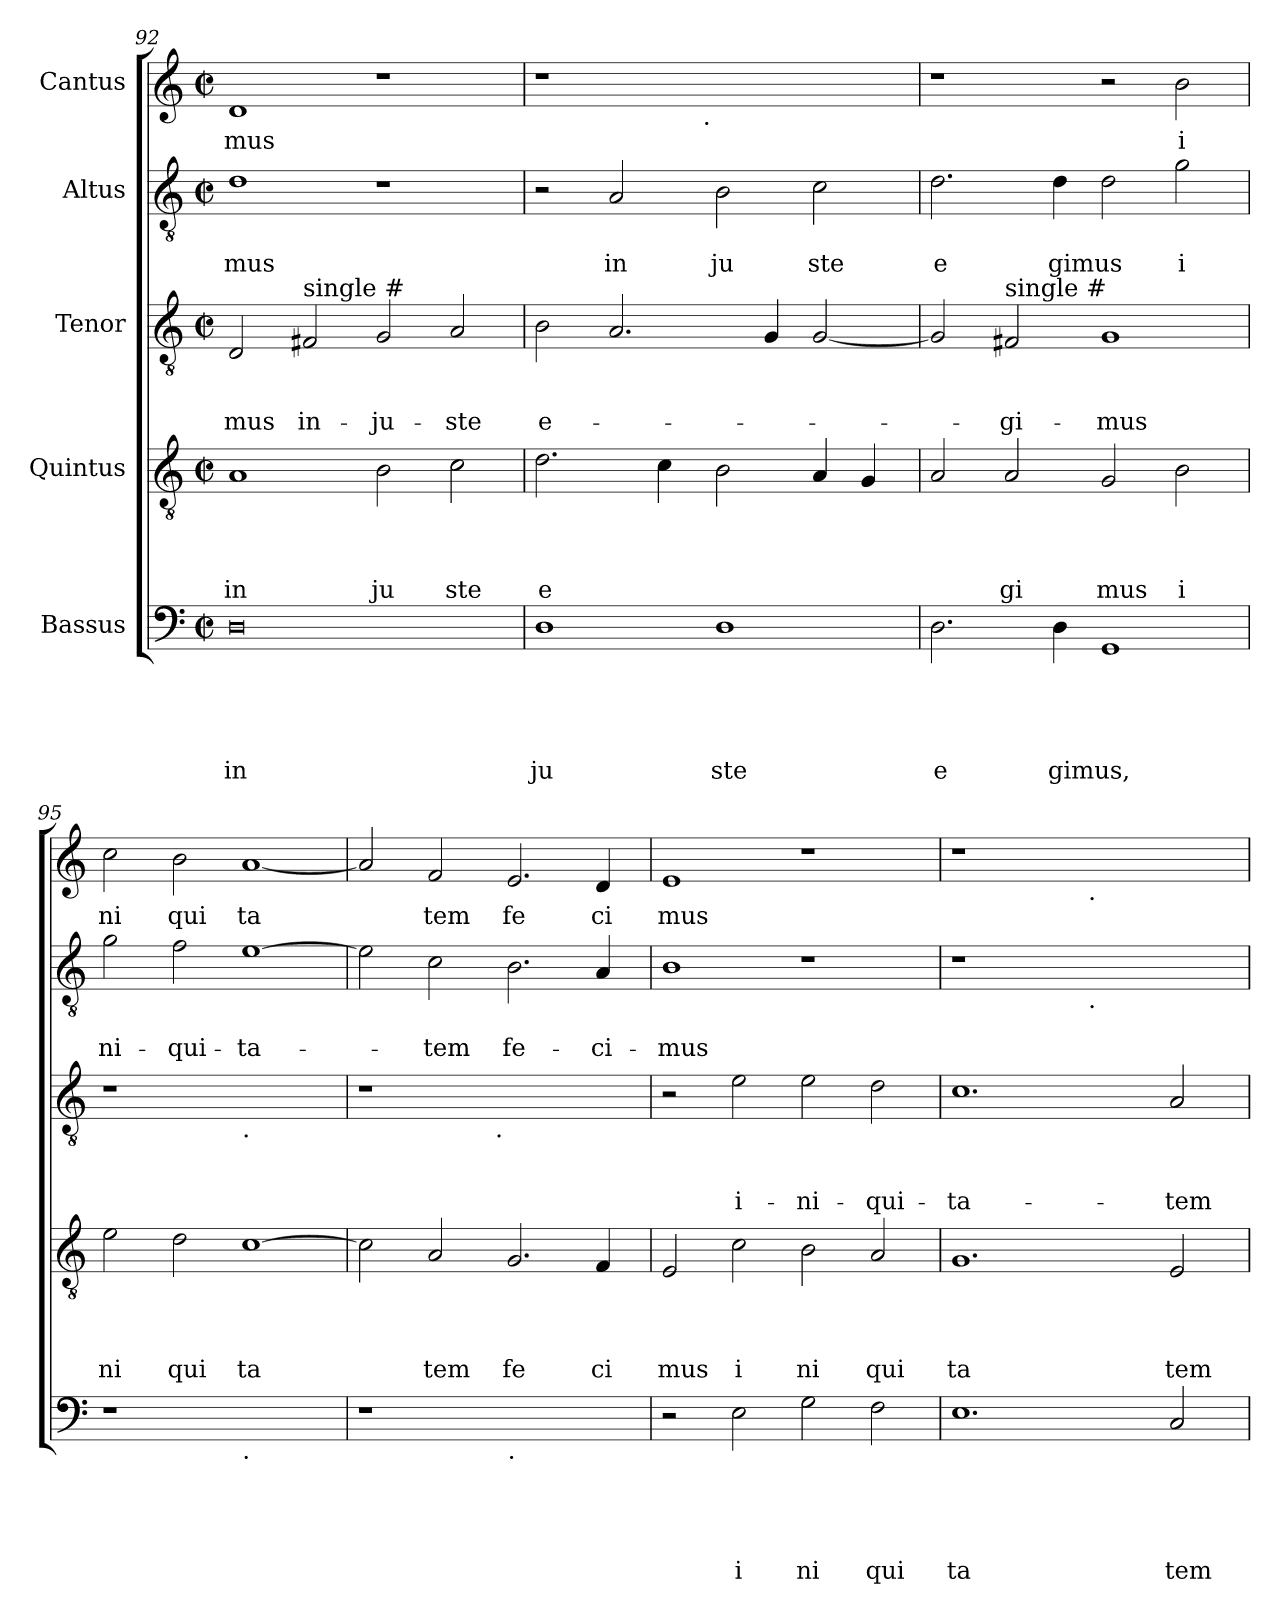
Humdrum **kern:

**kern	**text	**text	**text	**text	**text	**kern	**text	**text	**text	**text	**kern	**text	**text	**text	**kern	**text	**text	**kern	**text
*part5	*part5	*part5	*part5	*part5	*part5	*part4	*part4	*part4	*part4	*part4	*part3	*part3	*part3	*part3	*part2	*part2	*part2	*part1	*part1
*staff5	*staff5	*staff5	*staff5	*staff5	*staff5	*staff4	*staff4	*staff4	*staff4	*staff4	*staff3	*staff3	*staff3	*staff3	*staff2	*staff2	*staff2	*staff1	*staff1
*I"Bassus	*	*	*	*	*	*I"Quintus	*	*	*	*	*I"Tenor	*	*	*	*I"Altus	*	*	*I"Cantus	*
*clefF4	*	*	*	*	*	*clefGv2	*	*	*	*	*clefGv2	*	*	*	*clefGv2	*	*	*clefG2	*
*k[]	*	*	*	*	*	*k[]	*	*	*	*	*k[]	*	*	*	*k[]	*	*	*k[]	*
*C:	*	*	*	*	*	*C:	*	*	*	*	*C:	*	*	*	*C:	*	*	*C:	*
*M2/2	*	*	*	*	*	*M2/2	*	*	*	*	*M2/2	*	*	*	*M2/2	*	*	*M2/2	*
*met(c|)	*	*	*	*	*	*met(c|)	*	*	*	*	*met(c|)	*	*	*	*met(c|)	*	*	*met(c|)	*
=92	=92	=92	=92	=92	=92	=92	=92	=92	=92	=92	=92	=92	=92	=92	=92	=92	=92	=92	=92
!	!	!	!	!	!LO:LY:b	!	!	!	!	!LO:LY:b	!	!	!	!LO:LY:b	!	!	!LO:LY:b	!	!LO:LY:b
0D	.	.	.	.	in	1A	.	.	.	in	2D/	.	.	-mus	1d	.	mus	1d	mus
!	!	!	!	!	!	!	!	!	!	!	!LO:TX:a:t=single #	!	!	!	!	!	!	!	!
!	!	!	!	!	!	!	!	!	!	!	!	!	!	!LO:LY:b	!	!	!	!	!
.	.	.	.	.	.	.	.	.	.	.	2F#/	.	.	in-	.	.	.	.	.
!	!	!	!	!	!	!	!	!	!	!LO:LY:b	!	!	!	!LO:LY:b	!	!	!	!	!
.	.	.	.	.	.	2B\	.	.	.	ju	2G/	.	.	-ju-	1r	.	.	1r	.
!	!	!	!	!	!	!	!	!	!	!LO:LY:b	!	!	!	!LO:LY:b	!	!	!	!	!
.	.	.	.	.	.	2c\	.	.	.	ste	2A/	.	.	-ste	.	.	.	.	.
=93	=93	=93	=93	=93	=93	=93	=93	=93	=93	=93	=93	=93	=93	=93	=93	=93	=93	=93	=93
!	!	!	!	!	!LO:LY:b	!	!	!	!	!LO:LY:b	!	!	!	!LO:LY:b	!	!	!	!	!
*	*	*	*	*	*	*	*	*	*	*	*	*	*	*	*	*	*	*^	*
1D	.	.	.	.	ju	2.d\	.	.	.	e	2B\	.	.	e-	2r	.	.	1r	2ryy	.
!	!	!	!	!	!	!	!	!	!	!	!	!	!	!	!	!	!LO:LY:b	!	!	!
.	.	.	.	.	.	.	.	.	.	.	2.A/	.	.	.	2A/	.	in	.	4...ryy	.
.	.	.	.	.	.	4c\	.	.	.	.	.	.	.	.	.	.	.	.	.	.
!	!	!	!	!	!	!	!	!	!	!	!	!	!	!	!	!	!	!	!LO:TX:b:t=.	!
.	.	.	.	.	.	.	.	.	.	.	.	.	.	.	.	.	.	.	1ryy	.
!	!	!	!	!	!LO:LY:b	!	!	!	!	!	!	!	!	!	!	!	!LO:LY:b	!	!	!
1D	.	.	.	.	ste	2B\	.	.	.	.	.	.	.	.	2B\	.	ju	1ryy	.	.
.	.	.	.	.	.	.	.	.	.	.	4G/	.	.	.	.	.	.	.	.	.
!	!	!	!	!	!	!	!	!	!	!	!	!	!	!	!	!	!LO:LY:b	!	!	!
.	.	.	.	.	.	4A/	.	.	.	.	[<2G/	.	.	.	2c\	.	ste	.	.	.
.	.	.	.	.	.	4G/	.	.	.	.	.	.	.	.	.	.	.	.	.	.
.	.	.	.	.	.	.	.	.	.	.	.	.	.	.	.	.	.	.	32ryy	.
=94	=94	=94	=94	=94	=94	=94	=94	=94	=94	=94	=94	=94	=94	=94	=94	=94	=94	=94	=94	=94
!	!	!	!	!	!LO:LY:b	!	!	!	!	!	!	!	!	!	!	!	!LO:LY:b	!	!	!
*	*	*	*	*	*	*	*	*	*	*	*	*	*	*	*	*	*	*v	*v	*
2.D\	.	.	.	.	e	2A/	.	.	.	.	2G/]	.	.	.	2.d\	.	e	1r	.
!	!	!	!	!	!	!	!	!	!	!	!LO:TX:a:t=single #	!	!	!	!	!	!	!	!
!	!	!	!	!	!	!	!	!	!	!LO:LY:b	!	!	!	!LO:LY:b	!	!	!	!	!
.	.	.	.	.	.	2A/	.	.	.	gi	2F#/	.	.	-gi-	.	.	.	.	.
!	!	!	!	!	!LO:LY:b	!	!	!	!	!	!	!	!	!	!	!	!LO:LY:b	!	!
4D\	.	.	.	.	gimus,	.	.	.	.	.	.	.	.	.	4d\	.	gimus	.	.
!	!	!	!	!	!	!	!	!	!	!LO:LY:b	!	!	!	!LO:LY:b	!	!	!	!	!
1GG	.	.	.	.	.	2G/	.	.	.	mus	1G	.	.	-mus	2d\	.	.	2r	.
!	!	!	!	!	!	!	!	!	!	!LO:LY:b	!	!	!	!	!	!	!LO:LY:b	!	!LO:LY:b
.	.	.	.	.	.	2B\	.	.	.	i	.	.	.	.	2g\	.	i	2b\	i
!!LO:PB:g=z
=95	=95	=95	=95	=95	=95	=95	=95	=95	=95	=95	=95	=95	=95	=95	=95	=95	=95	=95	=95
!	!	!	!	!	!	!	!	!	!	!LO:LY:b	!	!	!	!	!	!	!LO:LY:b	!	!LO:LY:b
1r	.	.	.	.	.	2e\	.	.	.	ni	1r	.	.	.	2g\	.	ni-	2cc\	ni
!	!	!	!	!	!	!	!	!	!	!LO:LY:b	!	!	!	!	!	!	!LO:LY:b	!	!LO:LY:b
.	.	.	.	.	.	2d\	.	.	.	qui	.	.	.	.	2f\	.	-qui-	2b\	qui
!	!	!	!	!	!	!	!	!	!	!	!LO:TX:b:t=.	!	!	!	!	!	!	!	!
!LO:TX:b:t=.	!	!	!	!	!	!	!	!	!	!	!	!	!	!	!	!	!	!	!
!	!	!	!	!	!	!	!	!	!	!LO:LY:b	!	!	!	!	!	!	!LO:LY:b	!	!LO:LY:b
1ryy	.	.	.	.	.	[>1c	.	.	.	ta	1ryy	.	.	.	[>1e	.	-ta-	[<1a	ta
=96	=96	=96	=96	=96	=96	=96	=96	=96	=96	=96	=96	=96	=96	=96	=96	=96	=96	=96	=96
*	*	*	*	*	*	*	*	*	*	*	*^	*	*	*	*	*	*	*	*
1r	.	.	.	.	.	2c\]	.	.	.	.	1r	2ryy	.	.	.	2e\]	.	.	2a/]	.
!	!	!	!	!	!	!	!	!	!	!LO:LY:b	!	!	!	!	!	!	!	!LO:LY:b	!	!LO:LY:b
.	.	.	.	.	.	2A/	.	.	.	tem	.	4...ryy	.	.	.	2c\	.	-tem	2f/	tem
!	!	!	!	!	!	!	!	!	!	!	!	!LO:TX:b:t=.	!	!	!	!	!	!	!	!
.	.	.	.	.	.	.	.	.	.	.	.	1ryy	.	.	.	.	.	.	.	.
!LO:TX:b:t=.	!	!	!	!	!	!	!	!	!	!	!	!	!	!	!	!	!	!	!	!
!	!	!	!	!	!	!	!	!	!	!LO:LY:b	!	!	!	!	!	!	!	!LO:LY:b	!	!LO:LY:b
1ryy	.	.	.	.	.	2.G/	.	.	.	fe	1ryy	.	.	.	.	2.B\	.	fe-	2.e/	fe
!	!	!	!	!	!	!	!	!	!	!LO:LY:b	!	!	!	!	!	!	!	!LO:LY:b	!	!LO:LY:b
.	.	.	.	.	.	4F/	.	.	.	ci	.	.	.	.	.	4A/	.	-ci-	4d/	ci
.	.	.	.	.	.	.	.	.	.	.	.	32ryy	.	.	.	.	.	.	.	.
=97	=97	=97	=97	=97	=97	=97	=97	=97	=97	=97	=97	=97	=97	=97	=97	=97	=97	=97	=97	=97
!	!	!	!	!	!	!	!	!	!	!LO:LY:b	!	!	!	!	!	!	!	!LO:LY:b	!	!LO:LY:b
*	*	*	*	*	*	*	*	*	*	*	*v	*v	*	*	*	*	*	*	*	*
2r	.	.	.	.	.	2E/	.	.	.	mus	2r	.	.	.	1B	.	-mus	1e	mus
!	!	!	!	!	!LO:LY:b	!	!	!	!	!LO:LY:b	!	!	!	!LO:LY:b	!	!	!	!	!
2E\	.	.	.	.	i	2c\	.	.	.	i	2e\	.	.	i-	.	.	.	.	.
!	!	!	!	!	!LO:LY:b	!	!	!	!	!LO:LY:b	!	!	!	!LO:LY:b	!	!	!	!	!
2G\	.	.	.	.	ni	2B\	.	.	.	ni	2e\	.	.	-ni-	1r	.	.	1r	.
!	!	!	!	!	!LO:LY:b	!	!	!	!	!LO:LY:b	!	!	!	!LO:LY:b	!	!	!	!	!
2F\	.	.	.	.	qui	2A/	.	.	.	qui	2d\	.	.	-qui-	.	.	.	.	.
=98	=98	=98	=98	=98	=98	=98	=98	=98	=98	=98	=98	=98	=98	=98	=98	=98	=98	=98	=98
!	!	!	!	!	!LO:LY:b	!	!	!	!	!LO:LY:b	!	!	!	!LO:LY:b	!	!	!	!	!
*	*	*	*	*	*	*	*	*	*	*	*	*	*	*	*^	*	*	*^	*
1.E	.	.	.	.	ta	1.G	.	.	.	ta	1.c	.	.	-ta-	1r	2ryy	.	.	1r	2ryy	.
.	.	.	.	.	.	.	.	.	.	.	.	.	.	.	.	4...ryy	.	.	.	4...ryy	.
!	!	!	!	!	!	!	!	!	!	!	!	!	!	!	!	!	!	!	!	!LO:TX:b:t=.	!
!	!	!	!	!	!	!	!	!	!	!	!	!	!	!	!	!LO:TX:b:t=.	!	!	!	!	!
.	.	.	.	.	.	.	.	.	.	.	.	.	.	.	.	1ryy	.	.	.	1ryy	.
.	.	.	.	.	.	.	.	.	.	.	.	.	.	.	1ryy	.	.	.	1ryy	.	.
!	!	!	!	!	!LO:LY:b	!	!	!	!	!LO:LY:b	!	!	!	!LO:LY:b	!	!	!	!	!	!	!
2C/	.	.	.	.	tem	2E/	.	.	.	tem	2A/	.	.	-tem	.	.	.	.	.	.	.
.	.	.	.	.	.	.	.	.	.	.	.	.	.	.	.	32ryy	.	.	.	32ryy	.
*	*	*	*	*	*	*	*	*	*	*	*	*	*	*	*v	*v	*	*	*	*	*
*	*	*	*	*	*	*	*	*	*	*	*	*	*	*	*	*	*	*v	*v	*
=	=	=	=	=	=	=	=	=	=	=	=	=	=	=	=	=	=	=	=
*-	*-	*-	*-	*-	*-	*-	*-	*-	*-	*-	*-	*-	*-	*-	*-	*-	*-	*-	*-
